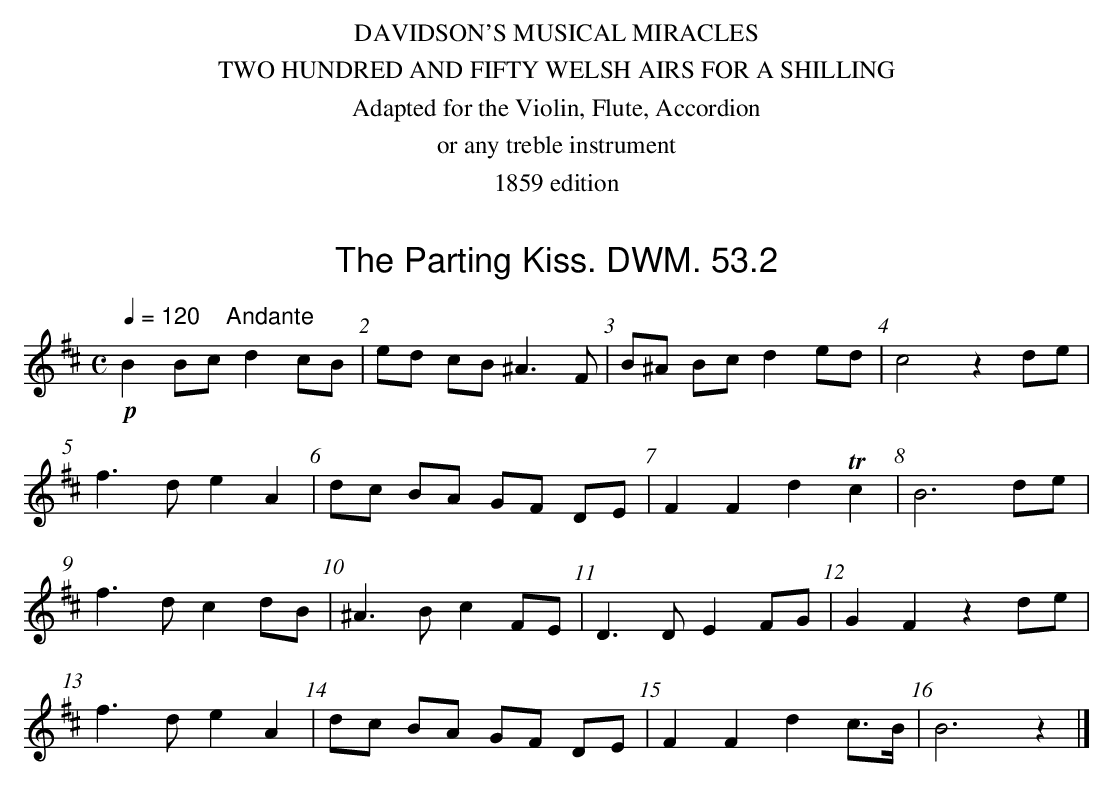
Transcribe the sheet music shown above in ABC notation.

X:1
T:Parting Kiss. DWM. 53.2, The
M:C
L:1/8
Q:1/4=120 "    Andante"
K:Bm
!p!B2 Bc d2 cB|ed cB ^A3 F|B^A Bc d2 ed|c4 z2 de|
f3d e2A2|dc BA GF DE|F2F2 d2 Tc2|B6 de|
f3d c2 dB|^A3B c2 FE|D3D E2 FG|G2F2z2 de|
f3d e2A2|dc BA GF DE|F2F2d2 c>B|B6 z2|]
